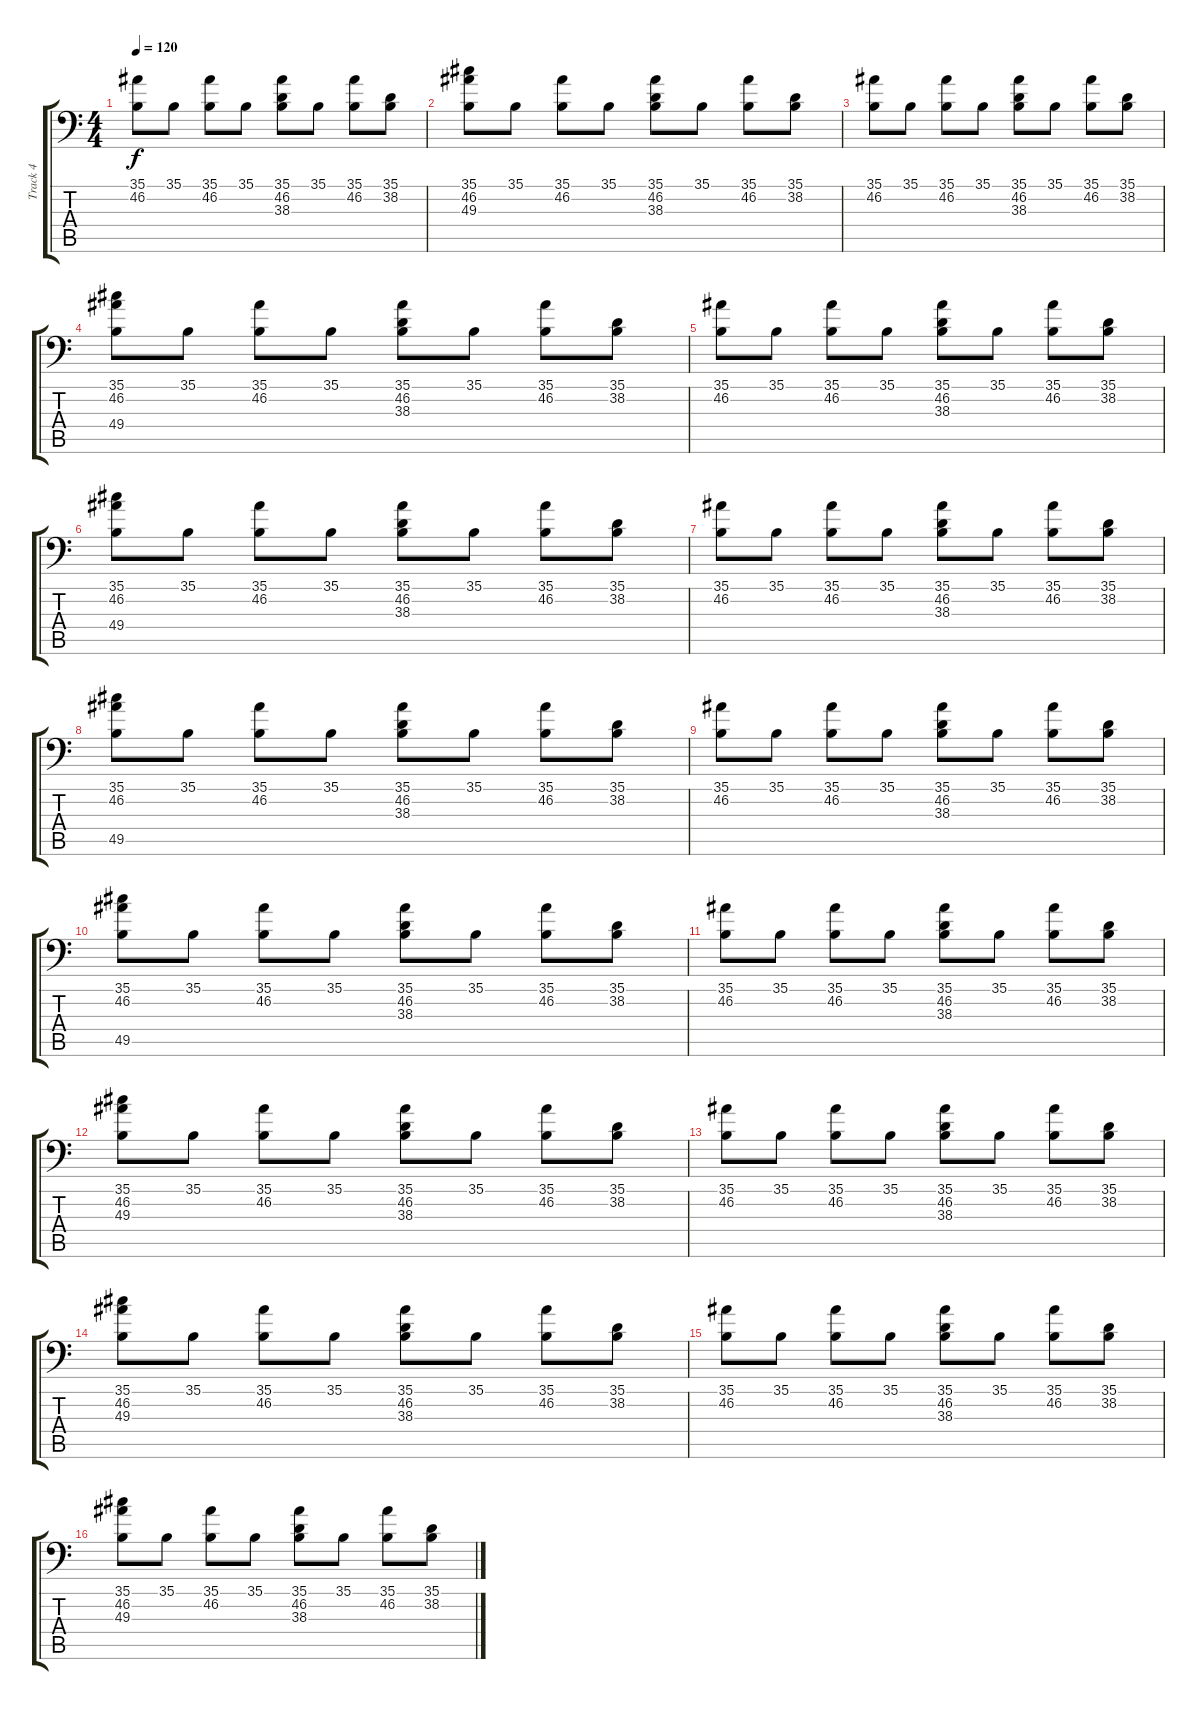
\track ("Track 4" "Track 4") {instrument acousticgrandpiano}
\staff {score tabs}
\tuning (C-1 C-1 C-1 C-1 C-1 C-1) {hide}
\ts (4 4)
\tempo 120
\clef f4
\ks c
(35.1 46.2).8{dy f} 35.1.8 (35.1 46.2).8 35.1.8 (35.1 46.2 38.3).8 35.1.8 (35.1 46.2).8 (35.1 38.2).8 |
(35.1 46.2 49.3).8 35.1.8 (35.1 46.2).8 35.1.8 (35.1 46.2 38.3).8 35.1.8 (35.1 46.2).8 (35.1 38.2).8 |
(35.1 46.2).8 35.1.8 (35.1 46.2).8 35.1.8 (35.1 46.2 38.3).8 35.1.8 (35.1 46.2).8 (35.1 38.2).8 |
(35.1 46.2 49.4).8 35.1.8 (35.1 46.2).8 35.1.8 (35.1 46.2 38.3).8 35.1.8 (35.1 46.2).8 (35.1 38.2).8 |
(35.1 46.2).8 35.1.8 (35.1 46.2).8 35.1.8 (35.1 46.2 38.3).8 35.1.8 (35.1 46.2).8 (35.1 38.2).8 |
(35.1 46.2 49.4).8 35.1.8 (35.1 46.2).8 35.1.8 (35.1 46.2 38.3).8 35.1.8 (35.1 46.2).8 (35.1 38.2).8 |
(35.1 46.2).8 35.1.8 (35.1 46.2).8 35.1.8 (35.1 46.2 38.3).8 35.1.8 (35.1 46.2).8 (35.1 38.2).8 |
(35.1 46.2 49.5).8 35.1.8 (35.1 46.2).8 35.1.8 (35.1 46.2 38.3).8 35.1.8 (35.1 46.2).8 (35.1 38.2).8 |
(35.1 46.2).8 35.1.8 (35.1 46.2).8 35.1.8 (35.1 46.2 38.3).8 35.1.8 (35.1 46.2).8 (35.1 38.2).8 |
(35.1 46.2 49.5).8 35.1.8 (35.1 46.2).8 35.1.8 (35.1 46.2 38.3).8 35.1.8 (35.1 46.2).8 (35.1 38.2).8 |
(35.1 46.2).8 35.1.8 (35.1 46.2).8 35.1.8 (35.1 46.2 38.3).8 35.1.8 (35.1 46.2).8 (35.1 38.2).8 |
(35.1 46.2 49.3).8 35.1.8 (35.1 46.2).8 35.1.8 (35.1 46.2 38.3).8 35.1.8 (35.1 46.2).8 (35.1 38.2).8 |
(35.1 46.2).8 35.1.8 (35.1 46.2).8 35.1.8 (35.1 46.2 38.3).8 35.1.8 (35.1 46.2).8 (35.1 38.2).8 |
(35.1 46.2 49.3).8 35.1.8 (35.1 46.2).8 35.1.8 (35.1 46.2 38.3).8 35.1.8 (35.1 46.2).8 (35.1 38.2).8 |
(35.1 46.2).8 35.1.8 (35.1 46.2).8 35.1.8 (35.1 46.2 38.3).8 35.1.8 (35.1 46.2).8 (35.1 38.2).8 |
(35.1 46.2 49.3).8 35.1.8 (35.1 46.2).8 35.1.8 (35.1 46.2 38.3).8 35.1.8 (35.1 46.2).8 (35.1 38.2).8
